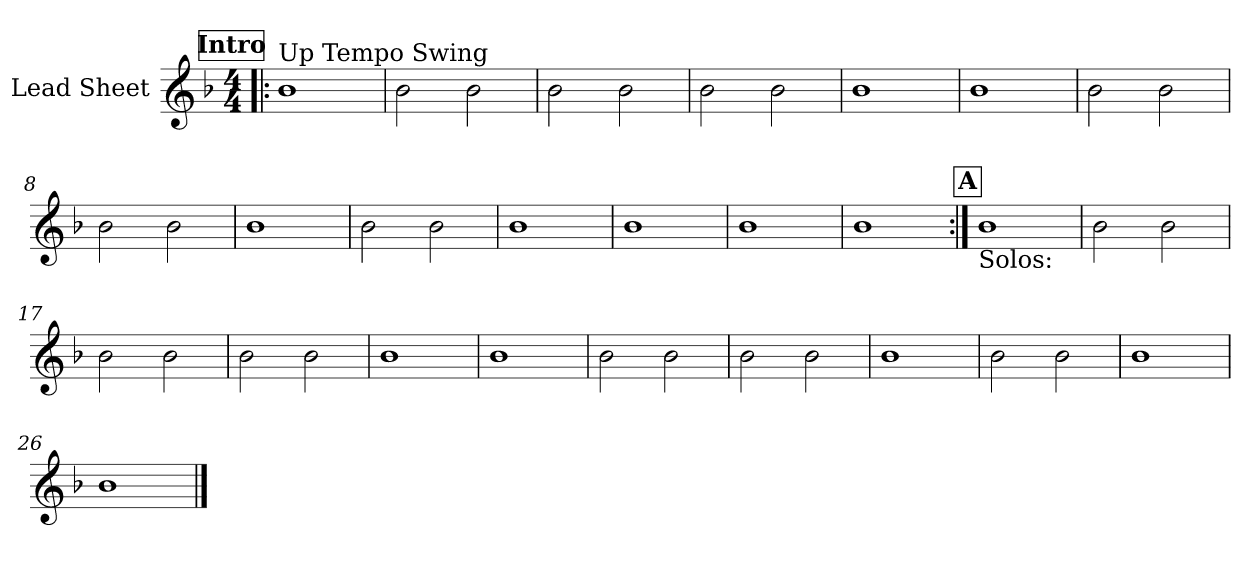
**kern
*part1
*staff1
*I"Lead Sheet
*clefG2
*k[b-]
*F:
*M4/4
!!LO:REH:place=s1:a:fs=14:t=Intro
=1!|:
!LO:TX:a:t=Up Tempo Swing
1b-
=2
2b-\
2b-\
=3
2b-\
2b-\
=4
2b-\
2b-\
!!LO:LB:g=z
=5
1b-
=6
1b-
=7
2b-\
2b-\
=8
2b-\
2b-\
!!LO:LB:g=z
=9
1b-
=10
2b-\
2b-\
=11
1b-
=12
1b-
!!LO:LB:g=z
=13
1b-
=14
1b-
!!LO:LB:g=z
!!LO:REH:place=s1:a:fs=14:t=A
=15:|!
!LO:TX:b:t=Solos&colon;
1b-
=16
2b-\
2b-\
=17
2b-\
2b-\
=18
2b-\
2b-\
!!LO:LB:g=z
=19
1b-
=20
1b-
=21
2b-\
2b-\
=22
2b-\
2b-\
!!LO:LB:g=z
=23
1b-
=24
2b-\
2b-\
=25
1b-
=26
1b-
==
*-
